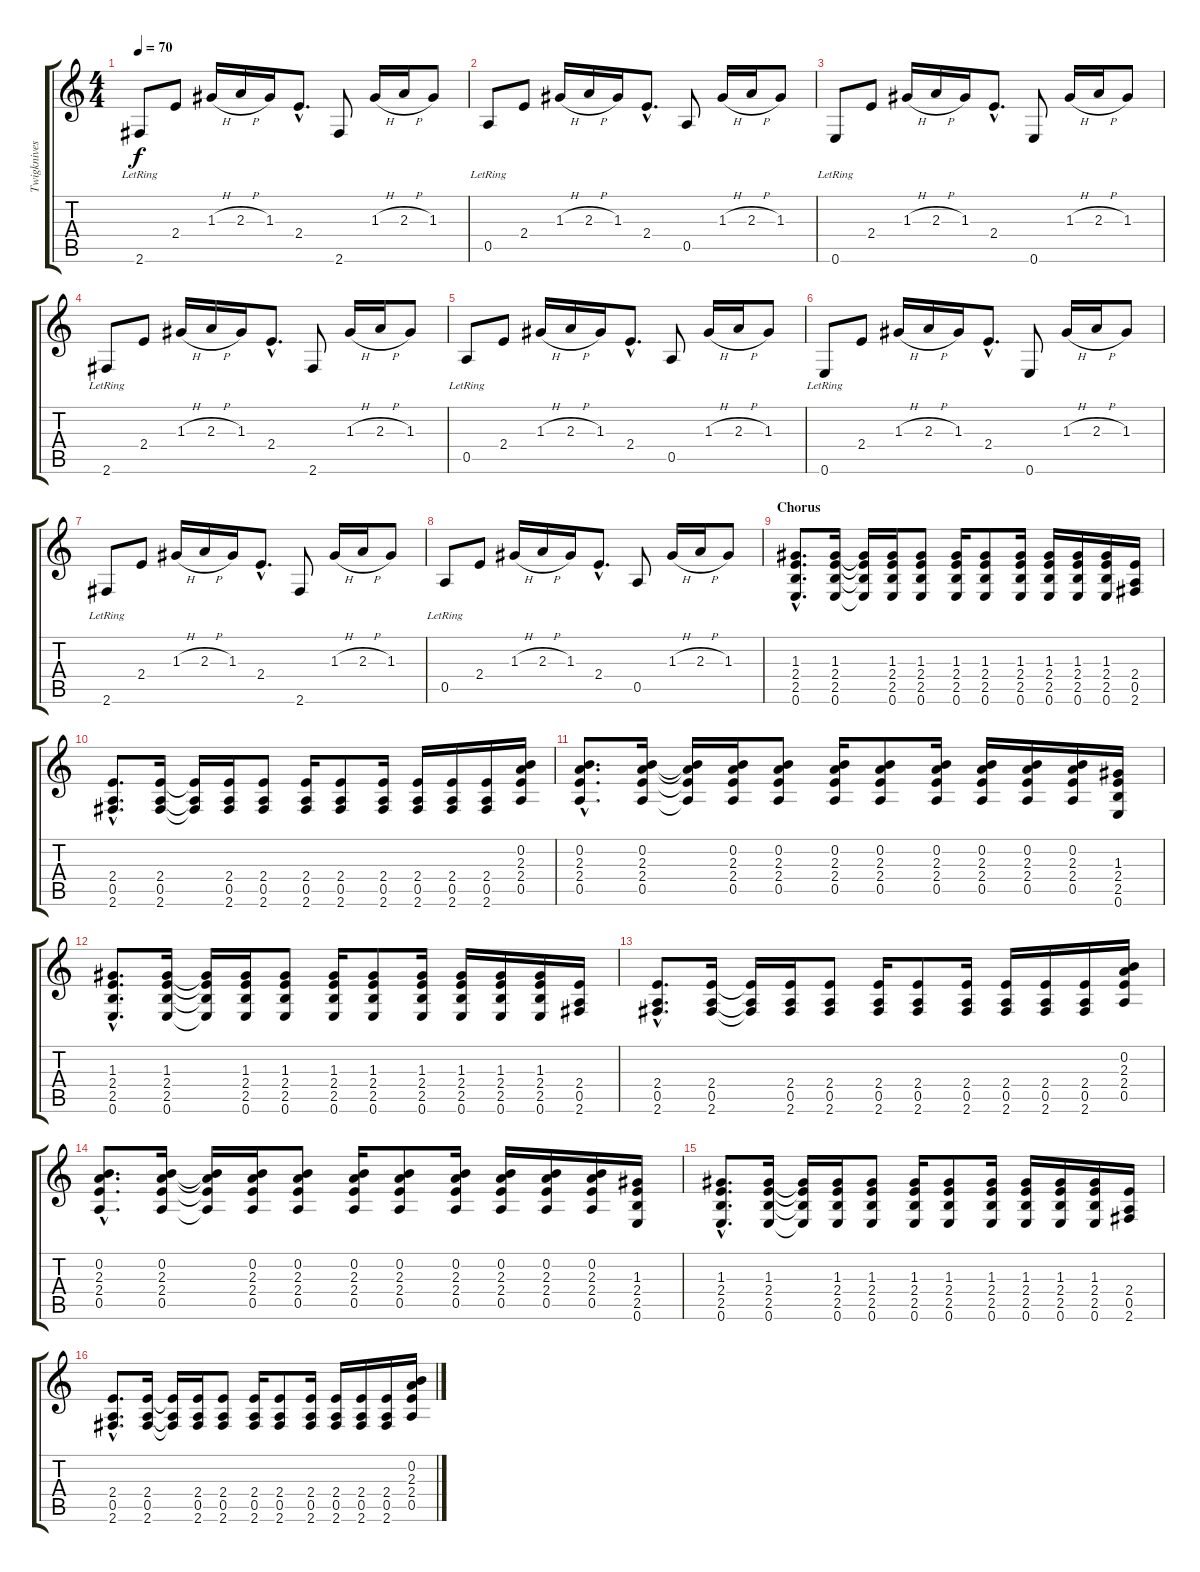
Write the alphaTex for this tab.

\track ("Twigknives" "Twigknives") {instrument electricguitarjazz}
\staff {score tabs}
\tuning (E4 B3 G3 D3 A2 E2) {hide}
\ts (4 4)
\tempo 70
\clef g2
\ks c
2.6{lr}.8{dy f} 2.4.8 1.3{h}.16 2.3{h}.16 1.3.16 2.4{hac}.8{d} 2.6.8 1.3{h}.16 2.3{h}.16 1.3.8 |
0.5{lr}.8 2.4.8 1.3{h}.16 2.3{h}.16 1.3.16 2.4{hac}.8{d} 0.5.8 1.3{h}.16 2.3{h}.16 1.3.8 |
0.6{lr}.8 2.4.8 1.3{h}.16 2.3{h}.16 1.3.16 2.4{hac}.8{d} 0.6.8 1.3{h}.16 2.3{h}.16 1.3.8 |
2.6{lr}.8 2.4.8 1.3{h}.16 2.3{h}.16 1.3.16 2.4{hac}.8{d} 2.6.8 1.3{h}.16 2.3{h}.16 1.3.8 |
0.5{lr}.8 2.4.8 1.3{h}.16 2.3{h}.16 1.3.16 2.4{hac}.8{d} 0.5.8 1.3{h}.16 2.3{h}.16 1.3.8 |
0.6{lr}.8 2.4.8 1.3{h}.16 2.3{h}.16 1.3.16 2.4{hac}.8{d} 0.6.8 1.3{h}.16 2.3{h}.16 1.3.8 |
2.6{lr}.8 2.4.8 1.3{h}.16 2.3{h}.16 1.3.16 2.4{hac}.8{d} 2.6.8 1.3{h}.16 2.3{h}.16 1.3.8 |
0.5{lr}.8 2.4.8 1.3{h}.16 2.3{h}.16 1.3.16 2.4{hac}.8{d} 0.5.8 1.3{h}.16 2.3{h}.16 1.3.8 |
\section ("" "Chorus")
(1.3{hac} 2.4{hac} 2.5{hac} 0.6{hac}).8{d instrument overdrivenguitar} (1.3 2.4 2.5 0.6).16 (1.3{t} 2.4{t} 2.5{t} 0.6{t}).16 (1.3 2.4 2.5 0.6).16 (1.3 2.4 2.5 0.6).8 (1.3 2.4 2.5 0.6).16 (1.3 2.4 2.5 0.6).8 (1.3 2.4 2.5 0.6).16 (1.3 2.4 2.5 0.6).16 (1.3 2.4 2.5 0.6).16 (1.3 2.4 2.5 0.6).16 (2.4 0.5 2.6).16 |
(2.4{hac} 0.5{hac} 2.6{hac}).8{d} (2.4 0.5 2.6).16 (2.4{t} 0.5{t} 2.6{t}).16 (2.4 0.5 2.6).16 (2.4 0.5 2.6).8 (2.4 0.5 2.6).16 (2.4 0.5 2.6).8 (2.4 0.5 2.6).16 (2.4 0.5 2.6).16 (2.4 0.5 2.6).16 (2.4 0.5 2.6).16 (0.2 2.3 2.4 0.5).16 |
(0.2{hac} 2.3{hac} 2.4{hac} 0.5{hac}).8{d} (0.2 2.3 2.4 0.5).16 (0.2{t} 2.3{t} 2.4{t} 0.5{t}).16 (0.2 2.3 2.4 0.5).16 (0.2 2.3 2.4 0.5).8 (0.2 2.3 2.4 0.5).16 (0.2 2.3 2.4 0.5).8 (0.2 2.3 2.4 0.5).16 (0.2 2.3 2.4 0.5).16 (0.2 2.3 2.4 0.5).16 (0.2 2.3 2.4 0.5).16 (1.3 2.4 2.5 0.6).16 |
(1.3{hac} 2.4{hac} 2.5{hac} 0.6{hac}).8{d} (1.3 2.4 2.5 0.6).16 (1.3{t} 2.4{t} 2.5{t} 0.6{t}).16 (1.3 2.4 2.5 0.6).16 (1.3 2.4 2.5 0.6).8 (1.3 2.4 2.5 0.6).16 (1.3 2.4 2.5 0.6).8 (1.3 2.4 2.5 0.6).16 (1.3 2.4 2.5 0.6).16 (1.3 2.4 2.5 0.6).16 (1.3 2.4 2.5 0.6).16 (2.4 0.5 2.6).16 |
(2.4{hac} 0.5{hac} 2.6{hac}).8{d} (2.4 0.5 2.6).16 (2.4{t} 0.5{t} 2.6{t}).16 (2.4 0.5 2.6).16 (2.4 0.5 2.6).8 (2.4 0.5 2.6).16 (2.4 0.5 2.6).8 (2.4 0.5 2.6).16 (2.4 0.5 2.6).16 (2.4 0.5 2.6).16 (2.4 0.5 2.6).16 (0.2 2.3 2.4 0.5).16 |
(0.2{hac} 2.3{hac} 2.4{hac} 0.5{hac}).8{d} (0.2 2.3 2.4 0.5).16 (0.2{t} 2.3{t} 2.4{t} 0.5{t}).16 (0.2 2.3 2.4 0.5).16 (0.2 2.3 2.4 0.5).8 (0.2 2.3 2.4 0.5).16 (0.2 2.3 2.4 0.5).8 (0.2 2.3 2.4 0.5).16 (0.2 2.3 2.4 0.5).16 (0.2 2.3 2.4 0.5).16 (0.2 2.3 2.4 0.5).16 (1.3 2.4 2.5 0.6).16 |
(1.3{hac} 2.4{hac} 2.5{hac} 0.6{hac}).8{d} (1.3 2.4 2.5 0.6).16 (1.3{t} 2.4{t} 2.5{t} 0.6{t}).16 (1.3 2.4 2.5 0.6).16 (1.3 2.4 2.5 0.6).8 (1.3 2.4 2.5 0.6).16 (1.3 2.4 2.5 0.6).8 (1.3 2.4 2.5 0.6).16 (1.3 2.4 2.5 0.6).16 (1.3 2.4 2.5 0.6).16 (1.3 2.4 2.5 0.6).16 (2.4 0.5 2.6).16 |
(2.4{hac} 0.5{hac} 2.6{hac}).8{d} (2.4 0.5 2.6).16 (2.4{t} 0.5{t} 2.6{t}).16 (2.4 0.5 2.6).16 (2.4 0.5 2.6).8 (2.4 0.5 2.6).16 (2.4 0.5 2.6).8 (2.4 0.5 2.6).16 (2.4 0.5 2.6).16 (2.4 0.5 2.6).16 (2.4 0.5 2.6).16 (0.2 2.3 2.4 0.5).16
